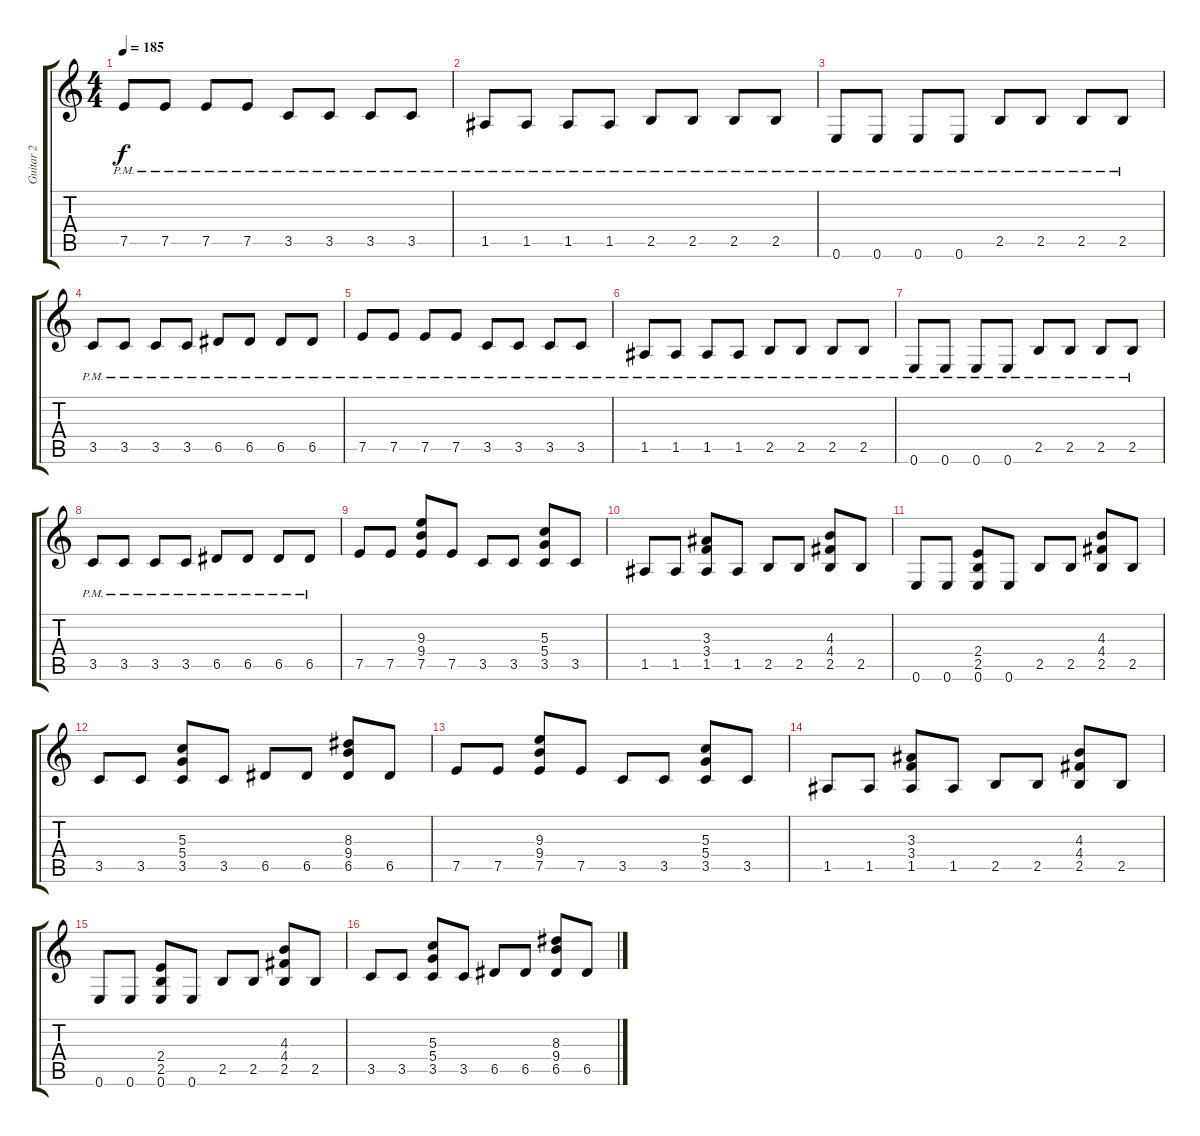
\track ("Guitar 2" "Guitar 2") {instrument distortionguitar}
\staff {score tabs}
\tuning (E4 B3 G3 D3 A2 E2) {hide}
\ts (4 4)
\tempo 185
\clef g2
\ks c
7.5{pm}.8{dy f instrument distortionguitar} 7.5{pm}.8 7.5{pm}.8 7.5{pm}.8 3.5{pm}.8 3.5{pm}.8 3.5{pm}.8 3.5{pm}.8 |
1.5{pm}.8 1.5{pm}.8 1.5{pm}.8 1.5{pm}.8 2.5{pm}.8 2.5{pm}.8 2.5{pm}.8 2.5{pm}.8 |
0.6{pm}.8 0.6{pm}.8 0.6{pm}.8 0.6{pm}.8 2.5{pm}.8 2.5{pm}.8 2.5{pm}.8 2.5{pm}.8 |
3.5{pm}.8 3.5{pm}.8 3.5{pm}.8 3.5{pm}.8 6.5{pm}.8 6.5{pm}.8 6.5{pm}.8 6.5{pm}.8 |
7.5{pm}.8 7.5{pm}.8 7.5{pm}.8 7.5{pm}.8 3.5{pm}.8 3.5{pm}.8 3.5{pm}.8 3.5{pm}.8 |
1.5{pm}.8 1.5{pm}.8 1.5{pm}.8 1.5{pm}.8 2.5{pm}.8 2.5{pm}.8 2.5{pm}.8 2.5{pm}.8 |
0.6{pm}.8 0.6{pm}.8 0.6{pm}.8 0.6{pm}.8 2.5{pm}.8 2.5{pm}.8 2.5{pm}.8 2.5{pm}.8 |
3.5{pm}.8 3.5{pm}.8 3.5{pm}.8 3.5{pm}.8 6.5{pm}.8 6.5{pm}.8 6.5{pm}.8 6.5{pm}.8 |
7.5.8 7.5.8 (9.3 9.4 7.5).8 7.5.8 3.5.8 3.5.8 (5.3 5.4 3.5).8 3.5.8 |
1.5.8 1.5.8 (3.3 3.4 1.5).8 1.5.8 2.5.8 2.5.8 (4.3 4.4 2.5).8 2.5.8 |
0.6.8 0.6.8 (2.4 2.5 0.6).8 0.6.8 2.5.8 2.5.8 (4.3 4.4 2.5).8 2.5.8 |
3.5.8 3.5.8 (5.3 5.4 3.5).8 3.5.8 6.5.8 6.5.8 (8.3 9.4 6.5).8 6.5.8 |
7.5.8 7.5.8 (9.3 9.4 7.5).8 7.5.8 3.5.8 3.5.8 (5.3 5.4 3.5).8 3.5.8 |
1.5.8 1.5.8 (3.3 3.4 1.5).8 1.5.8 2.5.8 2.5.8 (4.3 4.4 2.5).8 2.5.8 |
0.6.8 0.6.8 (2.4 2.5 0.6).8 0.6.8 2.5.8 2.5.8 (4.3 4.4 2.5).8 2.5.8 |
3.5.8 3.5.8 (5.3 5.4 3.5).8 3.5.8 6.5.8 6.5.8 (8.3 9.4 6.5).8 6.5.8
